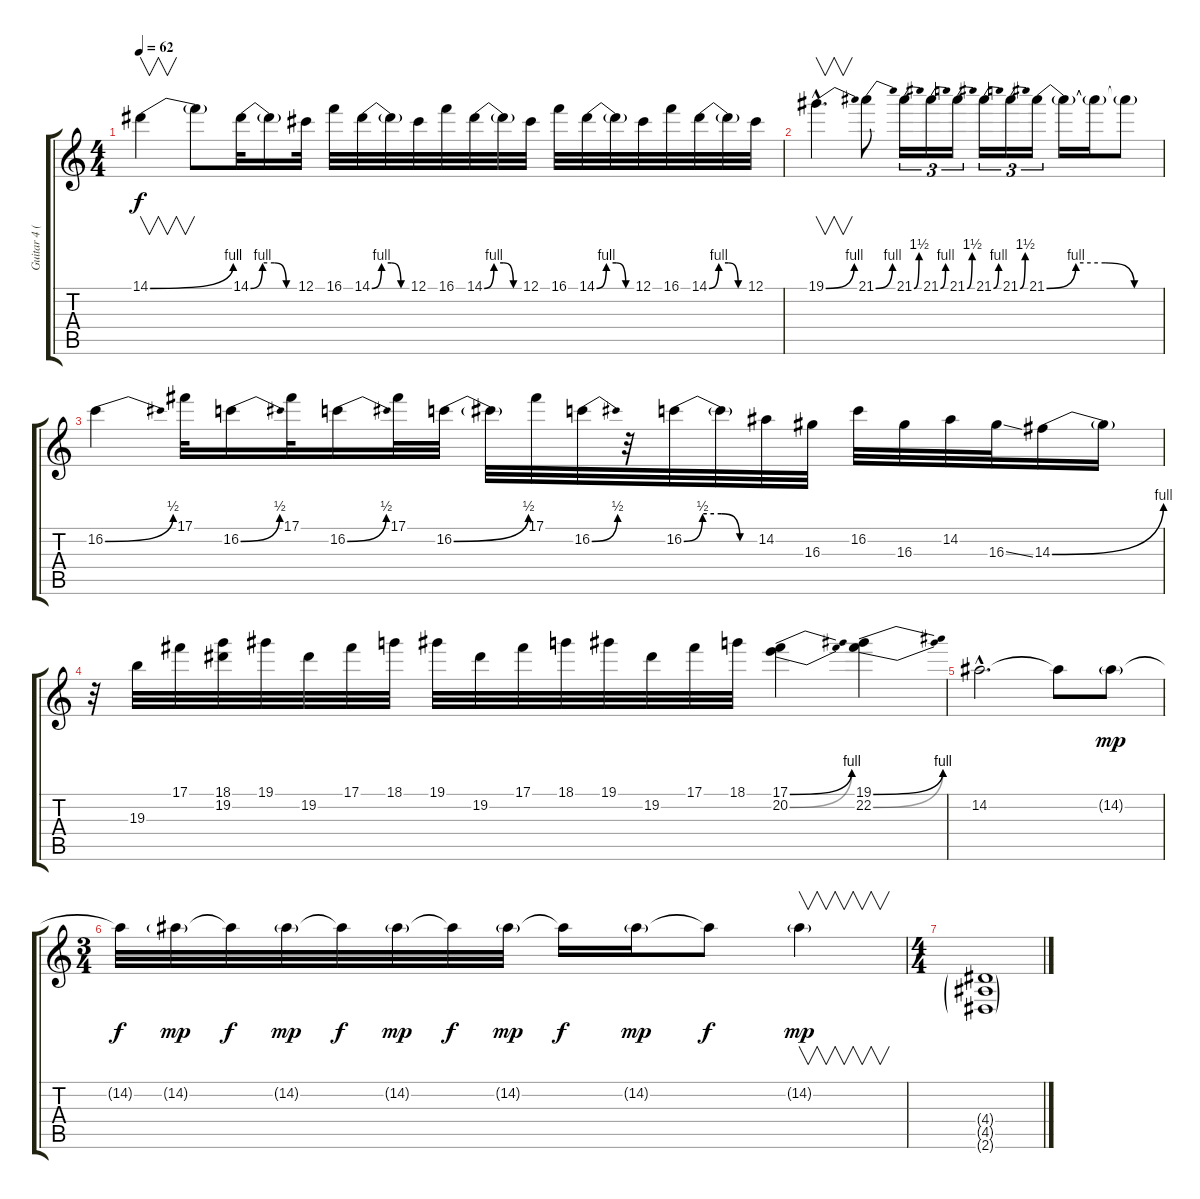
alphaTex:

\track ("Guitar 4 (solo)" "Guitar 4 (") {instrument distortionguitar}
\staff {score tabs}
\tuning (Db4 Ab3 E3 B2 Gb2 Db2) {hide}
\ts (4 4)
\tempo 62
\clef g2
\ks c
14.1{be (bend 0 0 60 4)}.4{v dy f} 14.1{t}.8 14.1{be (custom 0 0 15 4 30 4 45 0 60 0)}.32 14.1{t}.16 12.1.32 16.1.32 14.1{be (custom 0 0 15 4 30 4 45 0 60 0)}.32 14.1{t}.32 12.1.32 16.1.32 14.1{be (custom 0 0 15 4 30 4 45 0 60 0)}.32 14.1{t}.32 12.1.32 16.1.32 14.1{be (custom 0 0 15 4 30 4 45 0 60 0)}.32 14.1{t}.32 12.1.32 16.1.32 14.1{be (custom 0 0 15 4 30 4 45 0 60 0)}.32 14.1{t}.32 12.1.32 |
19.1{be (bend 0 0 60 4) hac}.4{v d} 21.1{be (bend 0 0 60 4)}.8 21.1{be (bend 0 0 60 6)}.16{tu (3 2)} 21.1{be (bend 0 0 60 4)}.16{tu (3 2)} 21.1{be (bend 0 0 60 6)}.16{tu (3 2)} 21.1{be (bend 0 0 60 4)}.16{tu (3 2)} 21.1{be (bend 0 0 60 6)}.16{tu (3 2)} 21.1{be (custom 0 0 15 4 30 4 45 0 60 0)}.16{tu (3 2)} 21.1{t}.16 21.1{t}.16 21.1{t}.8 |
16.2{be (bend 0 0 60 2)}.4 17.1.32 16.2{be (bend 0 0 60 2)}.16 17.1.32 16.2{be (bend 0 0 60 2)}.16 17.1.32 16.2{be (bend 0 0 60 2)}.32 16.2{t}.32 17.1.32 16.2{be (bend 0 0 60 2)}.32 r.32 16.2{be (custom 0 0 15 2 30 2 45 0 60 0)}.32 16.2{t}.32 14.2.32 16.3.32 16.2.32 16.3.32 14.2.32 16.3{ss}.32 14.3{be (bend 0 0 60 4)}.16 14.3{t}.16 |
r.32 19.3.32 17.1.32 (18.1 19.2).32 19.1.32 19.2.32 17.1.32 18.1.32 19.1.32 19.2.32 17.1.32 18.1.32 19.1.32 19.2.32 17.1.32 18.1.32 (17.1{be (bend 0 0 60 4)} 20.2{be (bend 0 0 60 4)}).4 (19.1{be (bend 0 0 60 4)} 22.2{be (bend 0 0 60 4)}).4 |
14.2{hac}.2{d} 14.2{t}.8 14.2{g}.8{dy mp} |
\ts (3 4)
14.2{t}.32{dy f} 14.2{g}.32{dy mp} 14.2{t}.32{dy f} 14.2{g}.32{dy mp} 14.2{t}.32{dy f} 14.2{g}.32{dy mp} 14.2{t}.32{dy f} 14.2{g}.32{dy mp} 14.2{t}.16{dy f} 14.2{g}.16{dy mp} 14.2{t}.8{dy f} 14.2{g}.4{v dy mp} |
\ts (4 4)
(4.4{g} 4.5{g} 2.6{g}).1
